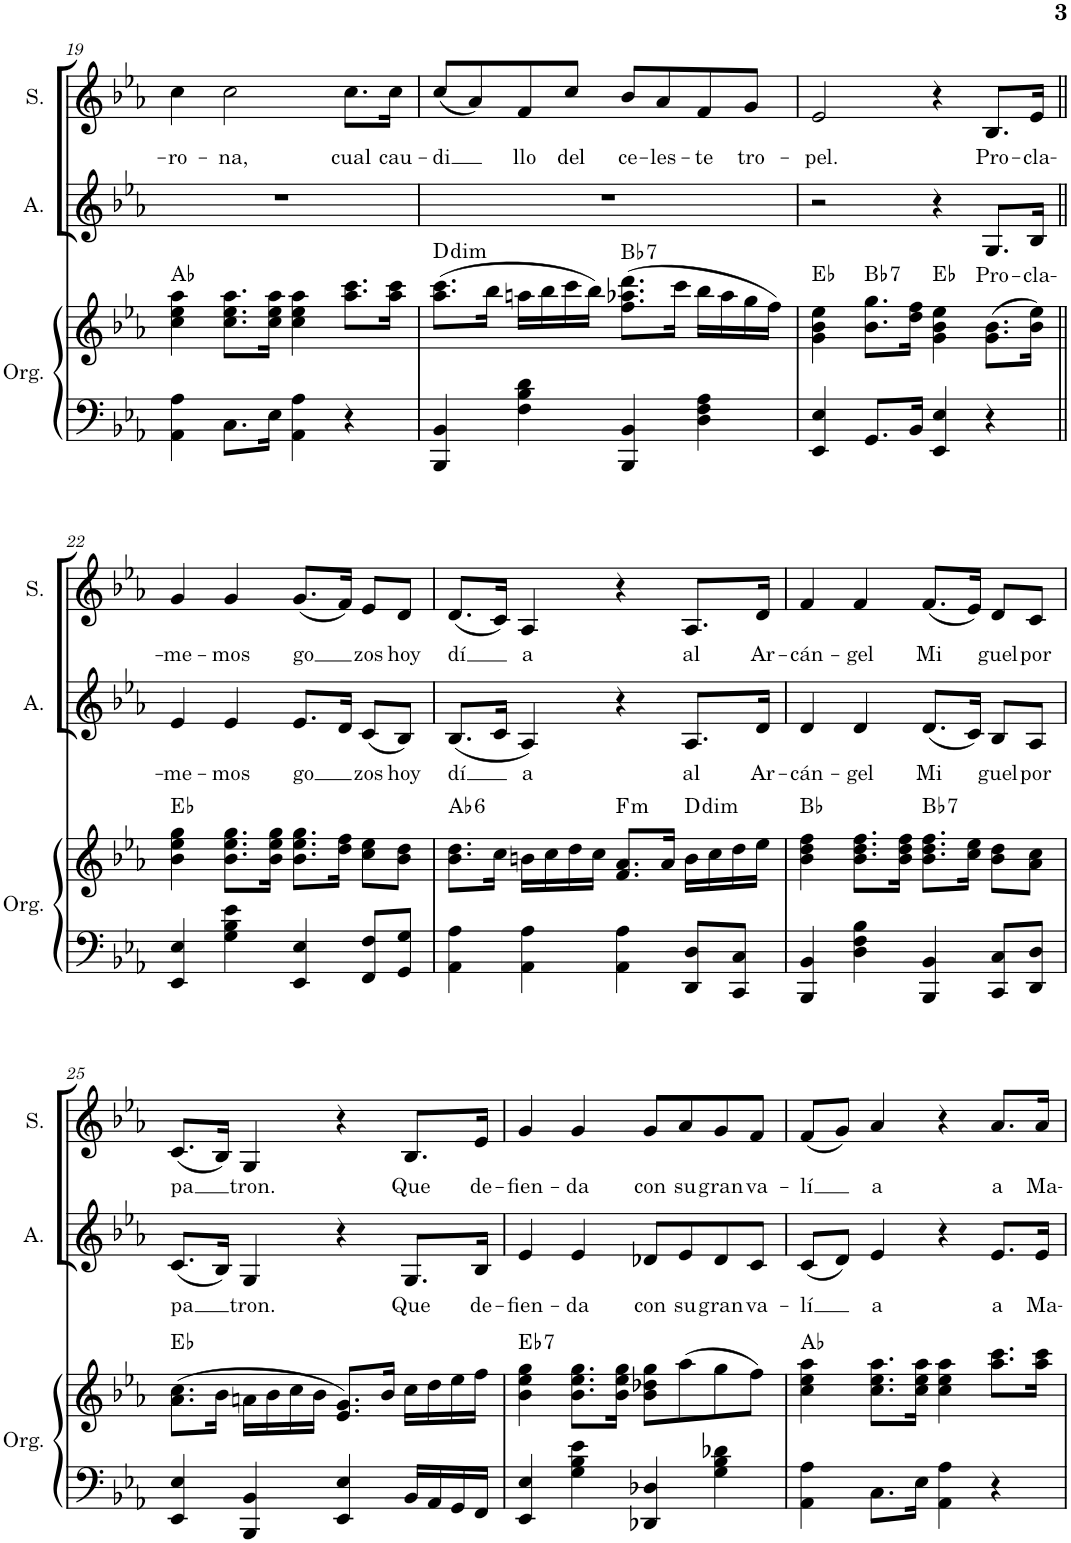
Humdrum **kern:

**kern	**kern	**harte	**kern	**text	**kern	**text
*part3	*part3	*part3	*part2	*part2	*part1	*part1
*staff4	*staff3	*	*staff2	*staff2	*staff1	*staff1
*I"Órgano	*	*	*I"Alto	*	*I"Soprano	*
*	*	*	*I'A.	*	*I'S.	*
!!LO:PB:g=z
*clefF4	*clefG2	*	*clefG2	*	*clefG2	*
*k[b-e-a-]	*k[b-e-a-]	*	*k[b-e-a-]	*	*k[b-e-a-]	*
*M4/4	*M4/4	*	*M4/4	*	*M4/4	*
=19	=19	=19	=19	=19	=19	=19
!	!	!	!	!	!	!LO:LY:b
4AA-\ 4A-\	4cc\ 4ee-\ 4aa-\	Ab:maj	1r	.	4cc\	-ro-
!	!	!	!	!	!	!LO:LY:b
8.C\L	8.cc\ 8.ee-\ 8.aa-\L	.	.	.	2cc\	-na,
16E-\Jk	16cc\ 16ee-\ 16aa-\Jk	.	.	.	.	.
4AA-\ 4A-\	4cc\ 4ee-\ 4aa-\	.	.	.	.	.
!	!	!	!	!	!	!LO:LY:b
4r	8.aa-\ 8.ccc\L	.	.	.	8.cc\L	cual
!	!	!	!	!	!	!LO:LY:b
.	16aa-\ 16ccc\Jk	.	.	.	16cc\Jk	cau-
=20	=20	=20	=20	=20	=20	=20
!	!	!LO:H:kt=dim	!	!	!	!LO:LY:b
4BBB-/ 4BB-/	(8.aa-\ 8.ccc\L	D:dim	1r	.	(8cc/L	-di
.	.	.	.	.	8a-/)	.
.	16bb-\Jk	.	.	.	.	.
!	!	!	!	!	!	!LO:LY:b
4F\ 4B-\ 4d\	16aan\LL	.	.	.	8f/	llo
.	16bb-\	.	.	.	.	.
!	!	!	!	!	!	!LO:LY:b
.	16ccc\	.	.	.	8cc/J	del
.	16bb-\JJ)	.	.	.	.	.
!	!	!LO:H:kt=7	!	!	!	!LO:LY:b
4BBB-/ 4BB-/	(8.ff\ 8.aa-X\ 8.ddd\L	Bb:7	.	.	8b-/L	ce-
!	!	!	!	!	!	!LO:LY:b
.	.	.	.	.	8a-/	-les-
.	16ccc\Jk	.	.	.	.	.
!	!	!	!	!	!	!LO:LY:b
4D\ 4F\ 4A-\	16bb-\LL	.	.	.	8f/	-te
.	16aa-\	.	.	.	.	.
!	!	!	!	!	!	!LO:LY:b
.	16gg\	.	.	.	8g/J	tro-
.	16ff\JJ)	.	.	.	.	.
=21	=21	=21	=21	=21	=21	=21
!	!	!	!	!	!	!LO:LY:b
4EE-/ 4E-/	4g\ 4b-\ 4ee-\	Eb:maj	2r	.	2e-/	-pel.
!	!	!LO:H:kt=7	!	!	!	!
8.GG/L	8.b-\ 8.gg\L	Bb:7	.	.	.	.
16BB-/Jk	16dd\ 16ff\Jk	.	.	.	.	.
4EE-/ 4E-/	4g\ 4b-\ 4ee-\	Eb:maj	4r	.	4r	.
!	!	!	!	!LO:LY:b	!	!LO:LY:b
4r	(8.g\ 8.b-\L	.	8.G/L	Pro-	8.B-/L	Pro-
!	!	!	!	!LO:LY:b	!	!LO:LY:b
.	16b-\ 16ee-\Jk)	.	16B-/Jk	-cla-	16e-/Jk	-cla-
!!LO:LB:g=z
=22||	=22||	=22||	=22||	=22||	=22||	=22||
!	!	!	!	!LO:LY:b	!	!LO:LY:b
4EE-/ 4E-/	4b-\ 4ee-\ 4gg\	Eb:maj	4e-/	-me-	4g/	-me-
!	!	!	!	!LO:LY:b	!	!LO:LY:b
4G\ 4B-\ 4e-\	8.b-\ 8.ee-\ 8.gg\L	.	4e-/	-mos	4g/	-mos
.	16b-\ 16ee-\ 16gg\Jk	.	.	.	.	.
!	!	!	!	!LO:LY:b	!	!LO:LY:b
4EE-/ 4E-/	8.b-\ 8.ee-\ 8.gg\L	.	8.e-/L	-go	(8.g/L	-go
.	16dd\ 16ff\Jk	.	16d/Jk	.	16f/Jk)	.
!	!	!	!	!LO:LY:b	!	!LO:LY:b
8FF/ 8F/L	8cc\ 8ee-\L	.	(8c/L	zos	8e-/L	zos
!	!	!	!	!LO:LY:b	!	!LO:LY:b
8GG/ 8G/J	8b-\ 8dd\J	.	8B-/J)	hoy	8d/J	hoy
=23	=23	=23	=23	=23	=23	=23
!	!	!LO:H:kt=6	!	!LO:LY:b	!	!LO:LY:b
4AA-\ 4A-\	8.b-\ 8.dd\L	Ab:maj6	(8.B-/L	dí	(8.d/L	dí
.	16cc\Jk	.	16c/Jk	.	16c/Jk)	.
!	!	!	!	!LO:LY:b	!	!LO:LY:b
4AA-\ 4A-\	16bn\LL	.	4A-/)	a	4A-/	a
.	16cc\	.	.	.	.	.
.	16dd\	.	.	.	.	.
.	16cc\JJ	.	.	.	.	.
!	!	!LO:H:kt=m	!	!	!	!
4AA-\ 4A-\	8.f/ 8.a-/L	F:min	4r	.	4r	.
.	16a-/Jk	.	.	.	.	.
!	!	!LO:H:kt=dim	!	!LO:LY:b	!	!LO:LY:b
8DD/ 8D/L	16b\LL	D:dim	8.A-/L	al	8.A-/L	al
.	16cc\	.	.	.	.	.
8CC/ 8C/J	16dd\	.	.	.	.	.
!	!	!	!	!LO:LY:b	!	!LO:LY:b
.	16ee-\JJ	.	16d/Jk	Ar-	16d/Jk	Ar-
=24	=24	=24	=24	=24	=24	=24
!	!	!	!	!LO:LY:b	!	!LO:LY:b
4BBB-/ 4BB-/	4b-\ 4dd\ 4ff\	Bb:maj	4d/	-cán-	4f/	-cán-
!	!	!	!	!LO:LY:b	!	!LO:LY:b
4D\ 4F\ 4B-\	8.b-\ 8.dd\ 8.ff\L	.	4d/	-gel	4f/	-gel
.	16b-\ 16dd\ 16ff\Jk	.	.	.	.	.
!	!	!LO:H:kt=7	!	!LO:LY:b	!	!LO:LY:b
4BBB-/ 4BB-/	8.b-\ 8.dd\ 8.ff\L	Bb:7	(8.d/L	Mi	(8.f/L	Mi
.	16cc\ 16ee-\Jk	.	16c/Jk)	.	16e-/Jk)	.
!	!	!	!	!LO:LY:b	!	!LO:LY:b
8CC/ 8C/L	8b-\ 8dd\L	.	8B-/L	-guel	8d/L	-guel
!	!	!	!	!LO:LY:b	!	!LO:LY:b
8DD/ 8D/J	8a-\ 8cc\J	.	8A-/J	por	8c/J	por
!!LO:LB:g=z
=25	=25	=25	=25	=25	=25	=25
!	!	!	!	!LO:LY:b	!	!LO:LY:b
4EE-/ 4E-/	(8.a-\ 8.cc\L	Eb:maj	(8.c/L	pa	(8.c/L	pa
.	16b-\Jk	.	16B-/Jk)	.	16B-/Jk)	.
!	!	!	!	!LO:LY:b	!	!LO:LY:b
4BBB-/ 4BB-/	16an\LL	.	4G/	tron.	4G/	tron.
.	16b-\	.	.	.	.	.
.	16cc\	.	.	.	.	.
.	16b-\JJ	.	.	.	.	.
4EE-/ 4E-/	8.e-/ 8.g/L)	.	4r	.	4r	.
.	16b-/Jk	.	.	.	.	.
!	!	!	!	!LO:LY:b	!	!LO:LY:b
16BB-/LL	16cc\LL	.	8.G/L	Que	8.B-/L	Que
16AA-/	16dd\	.	.	.	.	.
16GG/	16ee-\	.	.	.	.	.
!	!	!	!	!LO:LY:b	!	!LO:LY:b
16FF/JJ	16ff\JJ	.	16B-/Jk	de-	16e-/Jk	de-
=26	=26	=26	=26	=26	=26	=26
!	!	!LO:H:kt=7	!	!LO:LY:b	!	!LO:LY:b
4EE-/ 4E-/	4b-\ 4ee-\ 4gg\	Eb:7	4e-/	-fien-	4g/	-fien-
!	!	!	!	!LO:LY:b	!	!LO:LY:b
4G\ 4B-\ 4e-\	8.b-\ 8.ee-\ 8.gg\L	.	4e-/	-da	4g/	-da
.	16b-\ 16ee-\ 16gg\Jk	.	.	.	.	.
!	!	!	!	!LO:LY:b	!	!LO:LY:b
4DD-X/ 4D-X/	8b-\ 8dd-X\ 8gg\L	.	8d-X/L	con	8g/L	con
!	!	!	!	!LO:LY:b	!	!LO:LY:b
.	(8aa-\	.	8e-/	su	8a-/	su
!	!	!	!	!LO:LY:b	!	!LO:LY:b
4G\ 4B-\ 4d-X\	8gg\	.	8d-/	gran	8g/	gran
!	!	!	!	!LO:LY:b	!	!LO:LY:b
.	8ff\J)	.	8c/J	va-	8f/J	va-
=27	=27	=27	=27	=27	=27	=27
!	!	!	!	!LO:LY:b	!	!LO:LY:b
4AA-\ 4A-\	4cc\ 4ee-\ 4aa-\	Ab:maj	(8c/L	-lí	(8f/L	-lí
.	.	.	8d/J)	.	8g/J)	.
!	!	!	!	!LO:LY:b	!	!LO:LY:b
8.C\L	8.cc\ 8.ee-\ 8.aa-\L	.	4e-/	a	4a-/	a
16E-\Jk	16cc\ 16ee-\ 16aa-\Jk	.	.	.	.	.
4AA-\ 4A-\	4cc\ 4ee-\ 4aa-\	.	4r	.	4r	.
!	!	!	!	!LO:LY:b	!	!LO:LY:b
4r	8.aa-\ 8.ccc\L	.	8.e-/L	a	8.a-/L	a
!	!	!	!	!LO:LY:b	!	!LO:LY:b
.	16aa-\ 16ccc\Jk	.	16e-/Jk	Ma-	16a-/Jk	Ma-
=	=	=	=	=	=	=
*-	*-	*-	*-	*-	*-	*-
